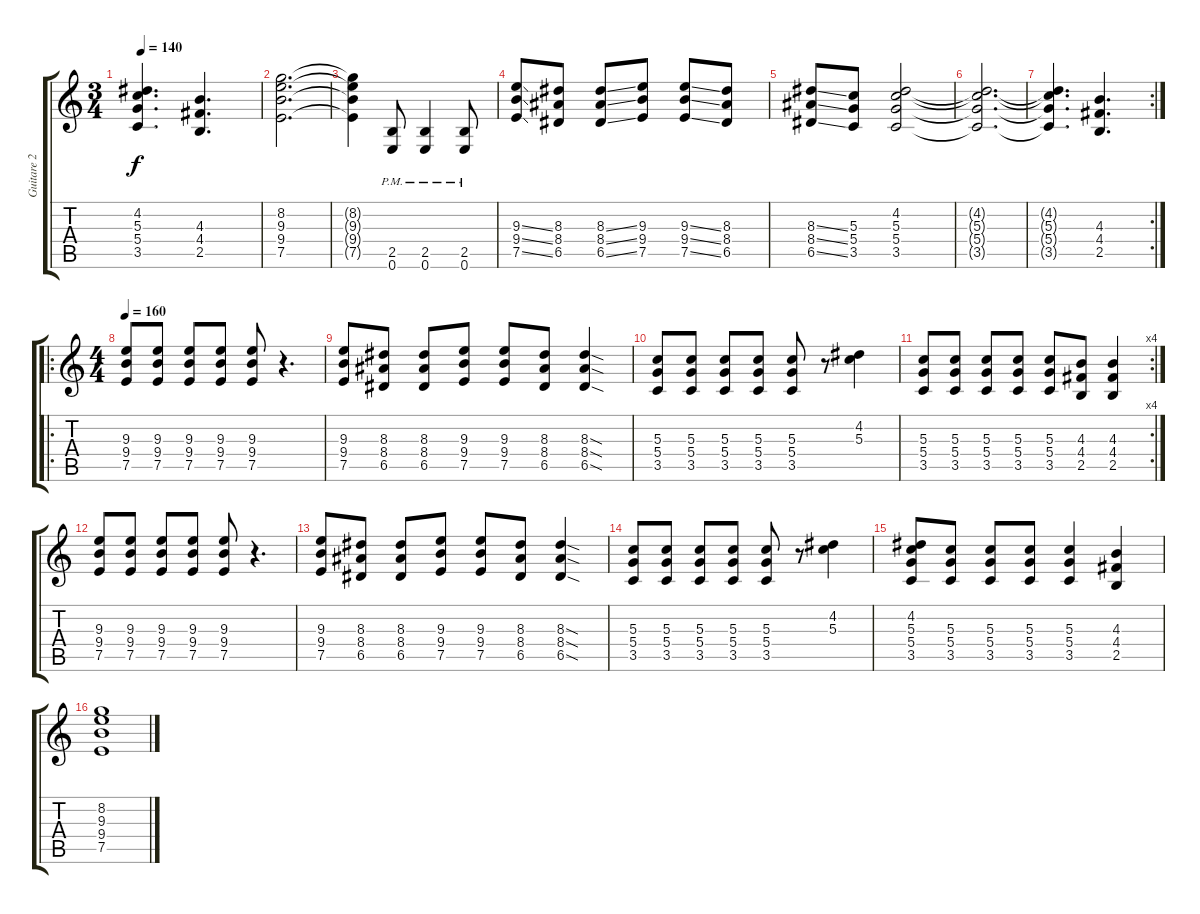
\track ("Guitare 2" "Guitare 2") {instrument overdrivenguitar}
\staff {score tabs}
\tuning (E4 B3 G3 D3 A2 E2) {hide}
\ts (3 4)
\tempo 140
\clef g2
\ks c
(4.2{t} 5.3{t} 5.4{t} 3.5{t}).4{d dy f} (4.3 4.4 2.5).4{d} |
(8.2 9.3 9.4 7.5).2{d} |
(8.2{t} 9.3{t} 9.4{t} 7.5{t}).4 (2.5{pm} 0.6{pm}).8 (2.5{pm} 0.6{pm}).4 (2.5{pm} 0.6{pm}).8 |
(9.3{ss} 9.4{ss} 7.5{ss}).8 (8.3 8.4 6.5).8 (8.3{ss} 8.4{ss} 6.5{ss}).8 (9.3 9.4 7.5).8 (9.3{ss} 9.4{ss} 7.5{ss}).8 (8.3 8.4 6.5).8 |
(8.3{ss} 8.4{ss} 6.5{ss}).8 (5.3 5.4 3.5).8 (4.2 5.3 5.4 3.5).2 |
(4.2{t} 5.3{t} 5.4{t} 3.5{t}).2{d} |
\rc 2
(4.2{t} 5.3{t} 5.4{t} 3.5{t}).4{d} (4.3 4.4 2.5).4{d} |
\ro
\ts (4 4)
\tempo 160
(9.3 9.4 7.5).8 (9.3 9.4 7.5).8 (9.3 9.4 7.5).8 (9.3 9.4 7.5).8 (9.3 9.4 7.5).8 r.4{d} |
(9.3 9.4 7.5).8 (8.3 8.4 6.5).8 (8.3 8.4 6.5).8 (9.3 9.4 7.5).8 (9.3 9.4 7.5).8 (8.3 8.4 6.5).8 (8.3{sod} 8.4{sod} 6.5{sod}).4 |
(5.3 5.4 3.5).8 (5.3 5.4 3.5).8 (5.3 5.4 3.5).8 (5.3 5.4 3.5).8 (5.3 5.4 3.5).8 r.8 (4.2 5.3).4 |
\rc 4
(5.3 5.4 3.5).8 (5.3 5.4 3.5).8 (5.3 5.4 3.5).8 (5.3 5.4 3.5).8 (5.3 5.4 3.5).8 (4.3 4.4 2.5).8 (4.3 4.4 2.5).4 |
(9.3 9.4 7.5).8 (9.3 9.4 7.5).8 (9.3 9.4 7.5).8 (9.3 9.4 7.5).8 (9.3 9.4 7.5).8 r.4{d} |
(9.3 9.4 7.5).8 (8.3 8.4 6.5).8 (8.3 8.4 6.5).8 (9.3 9.4 7.5).8 (9.3 9.4 7.5).8 (8.3 8.4 6.5).8 (8.3{sod} 8.4{sod} 6.5{sod}).4 |
(5.3 5.4 3.5).8 (5.3 5.4 3.5).8 (5.3 5.4 3.5).8 (5.3 5.4 3.5).8 (5.3 5.4 3.5).8 r.8 (4.2 5.3).4 |
(4.2 5.3 5.4 3.5).8 (5.3 5.4 3.5).8 (5.3 5.4 3.5).8 (5.3 5.4 3.5).8 (5.3 5.4 3.5).4 (4.3 4.4 2.5).4 |
(8.2 9.3 9.4 7.5).1
